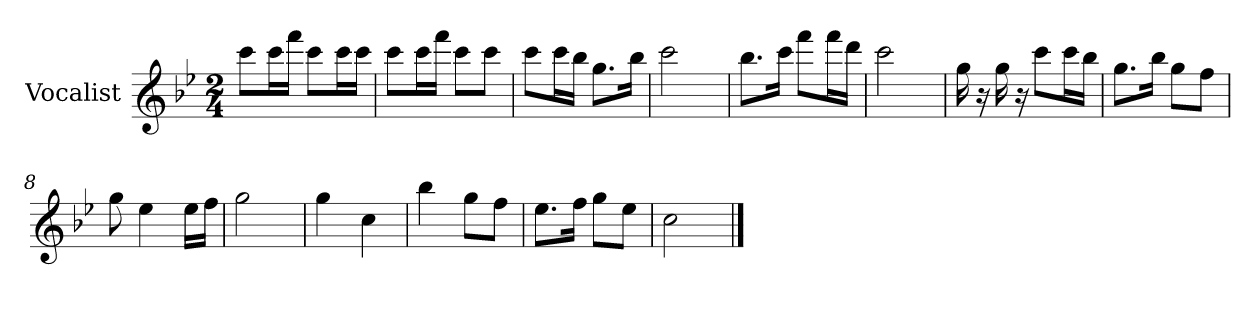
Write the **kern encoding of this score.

**kern
*part1
*staff1
*I"Vocalist
*k[b-e-]
*B-:
*M2/4
=
8cccL
16cccL
16fffJJ
8cccL
16cccL
16cccJJ
=1
8cccL
16cccL
16fffJJ
8cccL
8cccJ
=2
8cccL
16cccL
16bb-JJ
8.ggL
16bb-Jk
=3
2ccc
=4
8.bb-L
16cccJk
8fffL
16fffL
16dddJJ
=5
2ccc
=6
16gg
16r
16gg
16r
8cccL
16cccL
16bb-JJ
=7
8.ggL
16bb-Jk
8ggL
8ffJ
=8
8gg
4ee-
16ee-LL
16ffJJ
=9
2gg
=10
4gg
4cc
=11
4bb-
8ggL
8ffJ
=12
8.ee-L
16ffJk
8ggL
8ee-J
=13
2cc
==
*-
